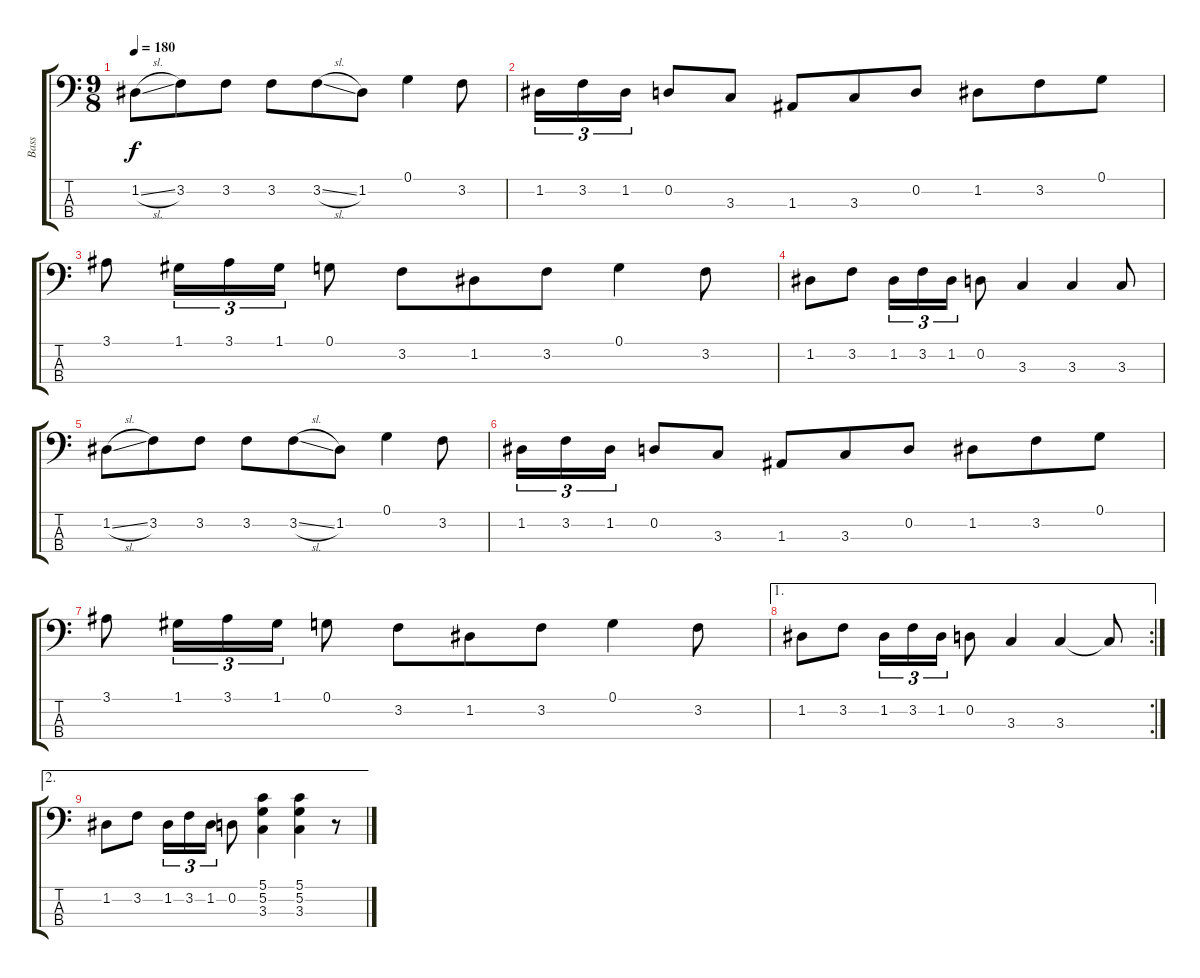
\track ("Bass" "Bass") {instrument electricbasspick}
\staff {score tabs}
\tuning (G2 D2 A1 E1) {hide}
\ts (9 8)
\tempo 180
\clef f4
\ks c
1.2{sl}.8{dy f} 3.2.8 3.2.8 3.2.8 3.2{sl}.8 1.2.8 0.1.4 3.2.8 |
1.2.16{tu (3 2)} 3.2.16{tu (3 2)} 1.2.16{tu (3 2)} 0.2.8 3.3.8 1.3.8 3.3.8 0.2.8 1.2.8 3.2.8 0.1.8 |
3.1.8 1.1.16{tu (3 2)} 3.1.16{tu (3 2)} 1.1.16{tu (3 2)} 0.1.8 3.2.8 1.2.8 3.2.8 0.1.4 3.2.8 |
1.2.8 3.2.8 1.2.16{tu (3 2)} 3.2.16{tu (3 2)} 1.2.16{tu (3 2)} 0.2.8 3.3.4 3.3.4 3.3.8 |
1.2{sl}.8 3.2.8 3.2.8 3.2.8 3.2{sl}.8 1.2.8 0.1.4 3.2.8 |
1.2.16{tu (3 2)} 3.2.16{tu (3 2)} 1.2.16{tu (3 2)} 0.2.8 3.3.8 1.3.8 3.3.8 0.2.8 1.2.8 3.2.8 0.1.8 |
3.1.8 1.1.16{tu (3 2)} 3.1.16{tu (3 2)} 1.1.16{tu (3 2)} 0.1.8 3.2.8 1.2.8 3.2.8 0.1.4 3.2.8 |
\ae 1
\rc 2
1.2.8 3.2.8 1.2.16{tu (3 2)} 3.2.16{tu (3 2)} 1.2.16{tu (3 2)} 0.2.8 3.3.4 3.3.4 3.3{t}.8 |
\ae 2
1.2.8 3.2.8 1.2.16{tu (3 2)} 3.2.16{tu (3 2)} 1.2.16{tu (3 2)} 0.2.8 (5.1 5.2 3.3).4 (5.1 5.2 3.3).4 r.8
